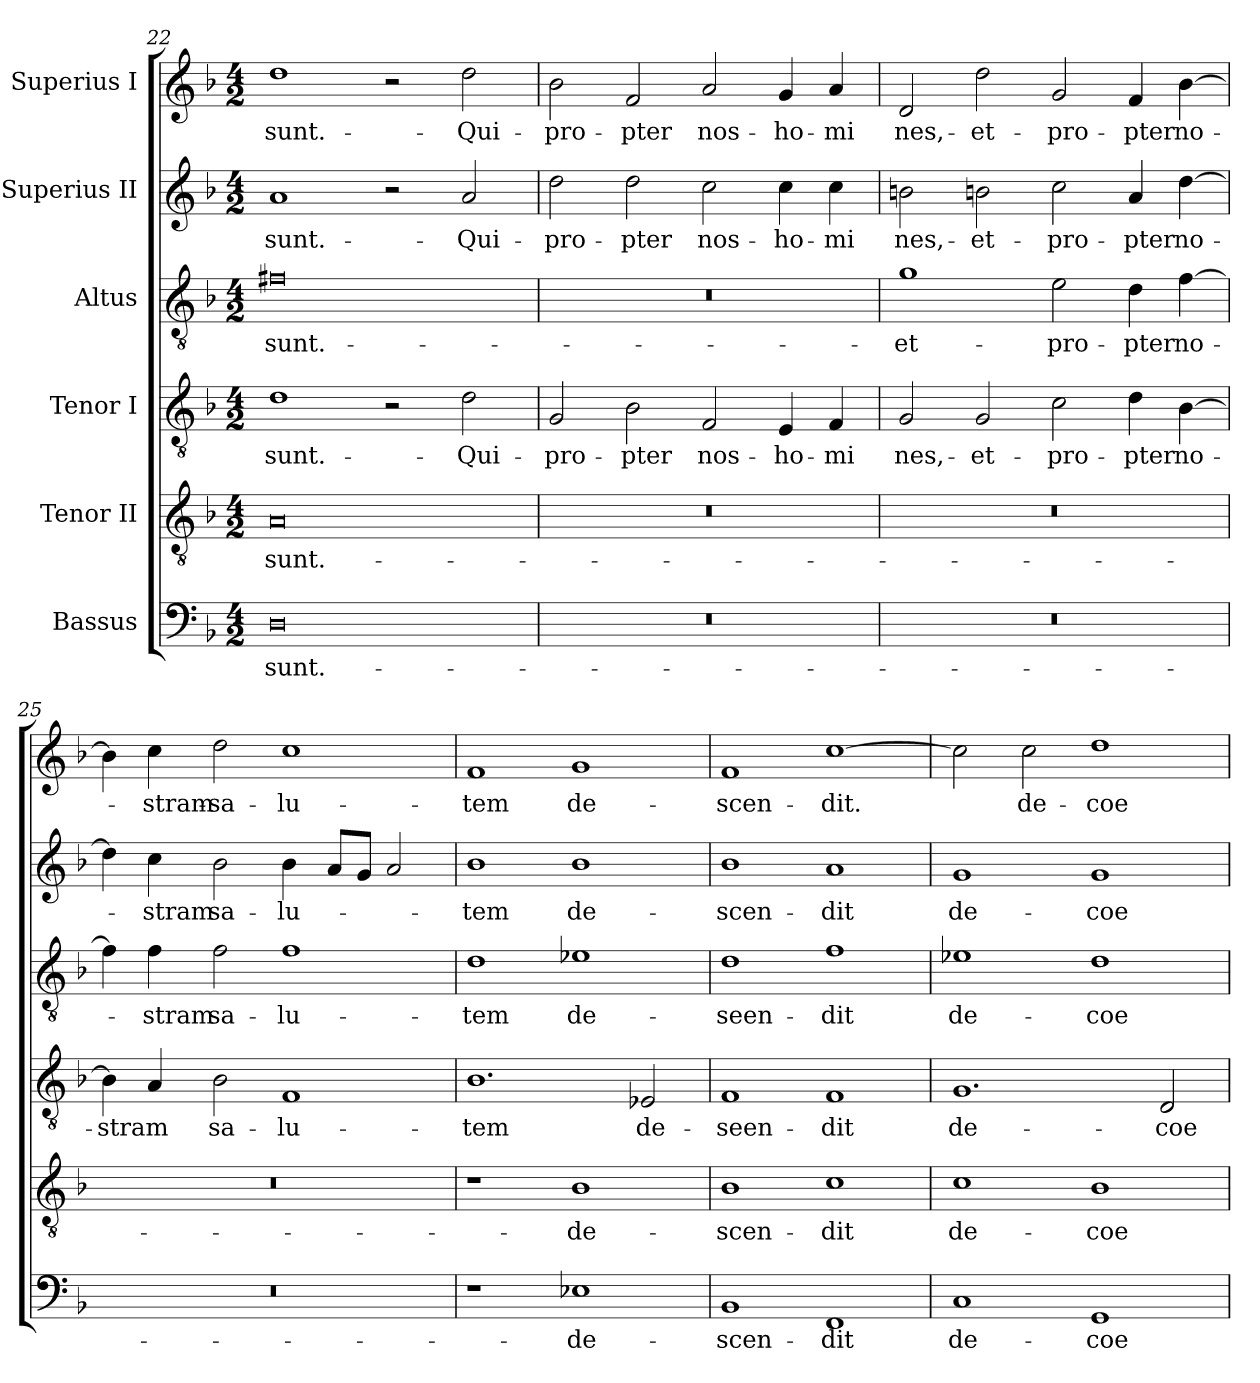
**kern	**text	**kern	**text	**kern	**text	**kern	**text	**kern	**text	**kern	**text
*part6	*part6	*part5	*part5	*part4	*part4	*part3	*part3	*part2	*part2	*part1	*part1
*staff6	*staff6	*staff5	*staff5	*staff4	*staff4	*staff3	*staff3	*staff2	*staff2	*staff1	*staff1
*I"Bassus	*	*I"Tenor II	*	*I"Tenor I	*	*I"Altus	*	*I"Superius II	*	*I"Superius I	*
*clefF4	*	*clefGv2	*	*clefGv2	*	*clefGv2	*	*clefG2	*	*clefG2	*
*k[b-]	*	*k[b-]	*	*k[b-]	*	*k[b-]	*	*k[b-]	*	*k[b-]	*
*M4/2	*	*M4/2	*	*M4/2	*	*M4/2	*	*M4/2	*	*M4/2	*
=22	=22	=22	=22	=22	=22	=22	=22	=22	=22	=22	=22
0D\	sunt.-	0A/	sunt.-	1d/	sunt.-	0f#X\	sunt.-	1a/	sunt.-	1dd/	sunt.-
.	.	.	.	2r	.	.	.	2r	.	2r	.
.	.	.	.	2d\	Qui-	.	.	2a/	Qui-	2dd\	Qui-
=23	=23	=23	=23	=23	=23	=23	=23	=23	=23	=23	=23
0r	.	0r	.	2G/	pro-	0r	.	2dd\	pro-	2b-\	pro-
.	.	.	.	2B-\	-pter	.	.	2dd\	-pter	2f/	-pter
.	.	.	.	2F/	nos-	.	.	2cc\	nos-	2a/	nos-
.	.	.	.	4E/	ho-	.	.	4cc\	ho-	4g/	ho-
.	.	.	.	4F/	-mi	.	.	4cc\	-mi­	4a/	-mi­
=24	=24	=24	=24	=24	=24	=24	=24	=24	=24	=24	=24
0r	.	0r	.	2G/	nes,-	1g/	et-	2bn\	nes,-	2d/	nes,-
.	.	.	.	2G/	et-	.	.	2bn\	et-	2dd\	et-
.	.	.	.	2c\	pro-	2e\	pro-	2cc\	pro-	2g/	pro-
.	.	.	.	4d\	-pter	4d\	-pter	4a/	-pter	4f/	-pter
.	.	.	.	[4B-\	no-	[4f\	no-	[4dd\	no-	[4b-\	no-
=25	=25	=25	=25	=25	=25	=25	=25	=25	=25	=25	=25
0r	.	0r	.	4B-\]	-stram	4f\]	.	4dd\]	.	4b-\]	.
.	.	.	.	4A/	.	4f\	-stram	4cc\	-stram	4cc\	-stram-
.	.	.	.	2B-\	sa-	2f\	sa-	2b-\	sa-	2dd\	-sa-
.	.	.	.	1F/	-lu-	1f/	-lu-	4b-\	-lu-	1cc/	-lu-
.	.	.	.	.	.	.	.	8a/L	.	.	.
.	.	.	.	.	.	.	.	8g/J	.	.	.
.	.	.	.	.	.	.	.	2a/	.	.	.
=26	=26	=26	=26	=26	=26	=26	=26	=26	=26	=26	=26
1r	.	1r	.	1.B-\	-tem	1d/	-tem	1b-\	-tem	1f/	-tem
1E-X/	de-	1B-\	de-	.	.	1e-X/	de-	1b-\	de-	1g/	de-
.	.	.	.	2E-X/	de-	.	.	.	.	.	.
=27	=27	=27	=27	=27	=27	=27	=27	=27	=27	=27	=27
1BB-/	-scen-	1B-\	-scen-	1F/	-seen-	1d/	-seen-	1b-\	-scen-	1f/	-scen-
1FF/	-dit	1c/	-dit	1F/	-dit	1f/	-dit	1a/	-dit	[1cc\	-dit.
=28	=28	=28	=28	=28	=28	=28	=28	=28	=28	=28	=28
1C/	de-	1c/	de-	1.G/	de-	1e-X/	de-	1g/	de-	2cc\]	.
.	.	.	.	.	.	.	.	.	.	2cc\	de-
1GG/	coe-	1B-\	coe-	.	.	1d/	coe-	1g/	coe-	1dd/	coe-
.	.	.	.	2D/	coe-	.	.	.	.	.	.
=	=	=	=	=	=	=	=	=	=	=	=
*-	*-	*-	*-	*-	*-	*-	*-	*-	*-	*-	*-
